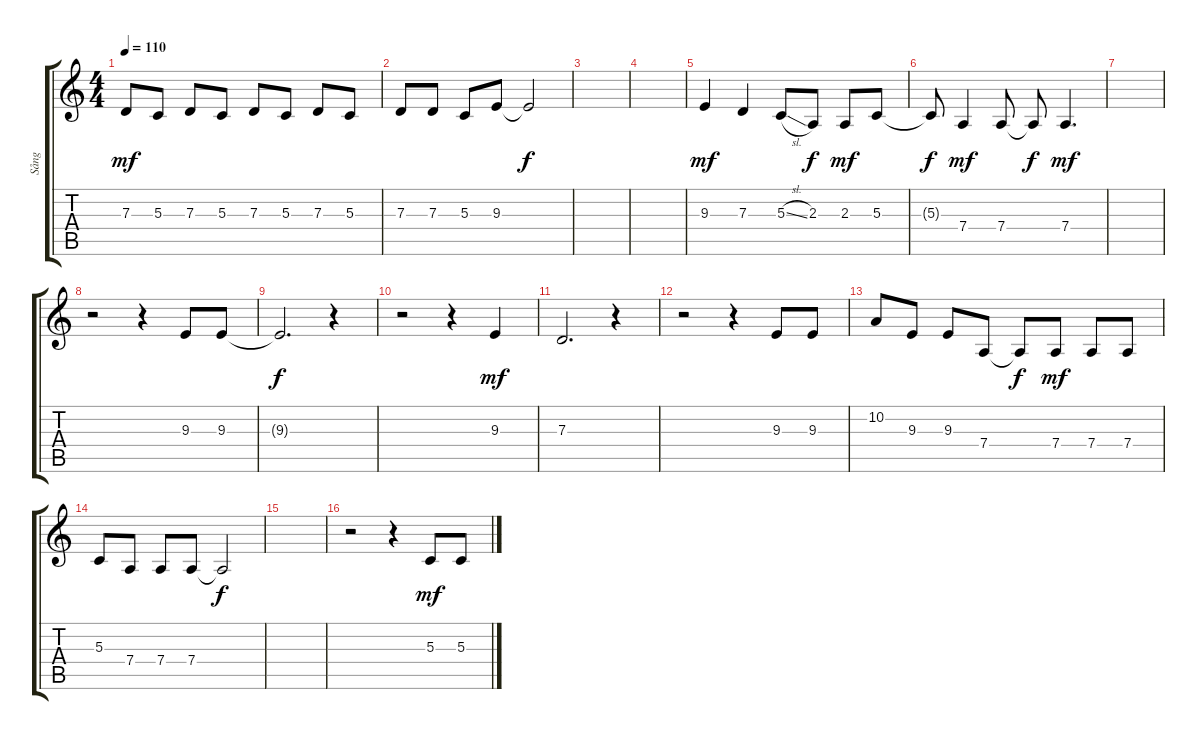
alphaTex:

\track ("Sång" "Sång") {instrument vibraphone}
\staff {score tabs}
\tuning (E4 B3 G3 D3 A2 E2) {hide}
\ts (4 4)
\tempo 110
\clef g2
\ks c
7.3.8{dy mf} 5.3.8 7.3.8 5.3.8 7.3.8 5.3.8 7.3.8 5.3.8 |
7.3.8 7.3.8 5.3.8 9.3.8 9.3{t}.2{dy f} |
|
|
9.3.4{dy mf} 7.3.4 5.3{sl}.8 2.3.8{dy f} 2.3.8{dy mf} 5.3.8 |
5.3{t}.8{dy f} 7.4.4{dy mf} 7.4.8 7.4{t}.8{dy f} 7.4.4{d dy mf} |
|
r.2 r.4 9.3.8 9.3.8 |
9.3{t}.2{d dy f} r.4 |
r.2 r.4 9.3.4{dy mf} |
7.3.2{d} r.4 |
r.2 r.4 9.3.8 9.3.8 |
10.2.8 9.3.8 9.3.8 7.4.8 7.4{t}.8{dy f} 7.4.8{dy mf} 7.4.8 7.4.8 |
5.3.8 7.4.8 7.4.8 7.4.8 7.4{t}.2{dy f} |
|
r.2 r.4 5.3.8{dy mf} 5.3.8
